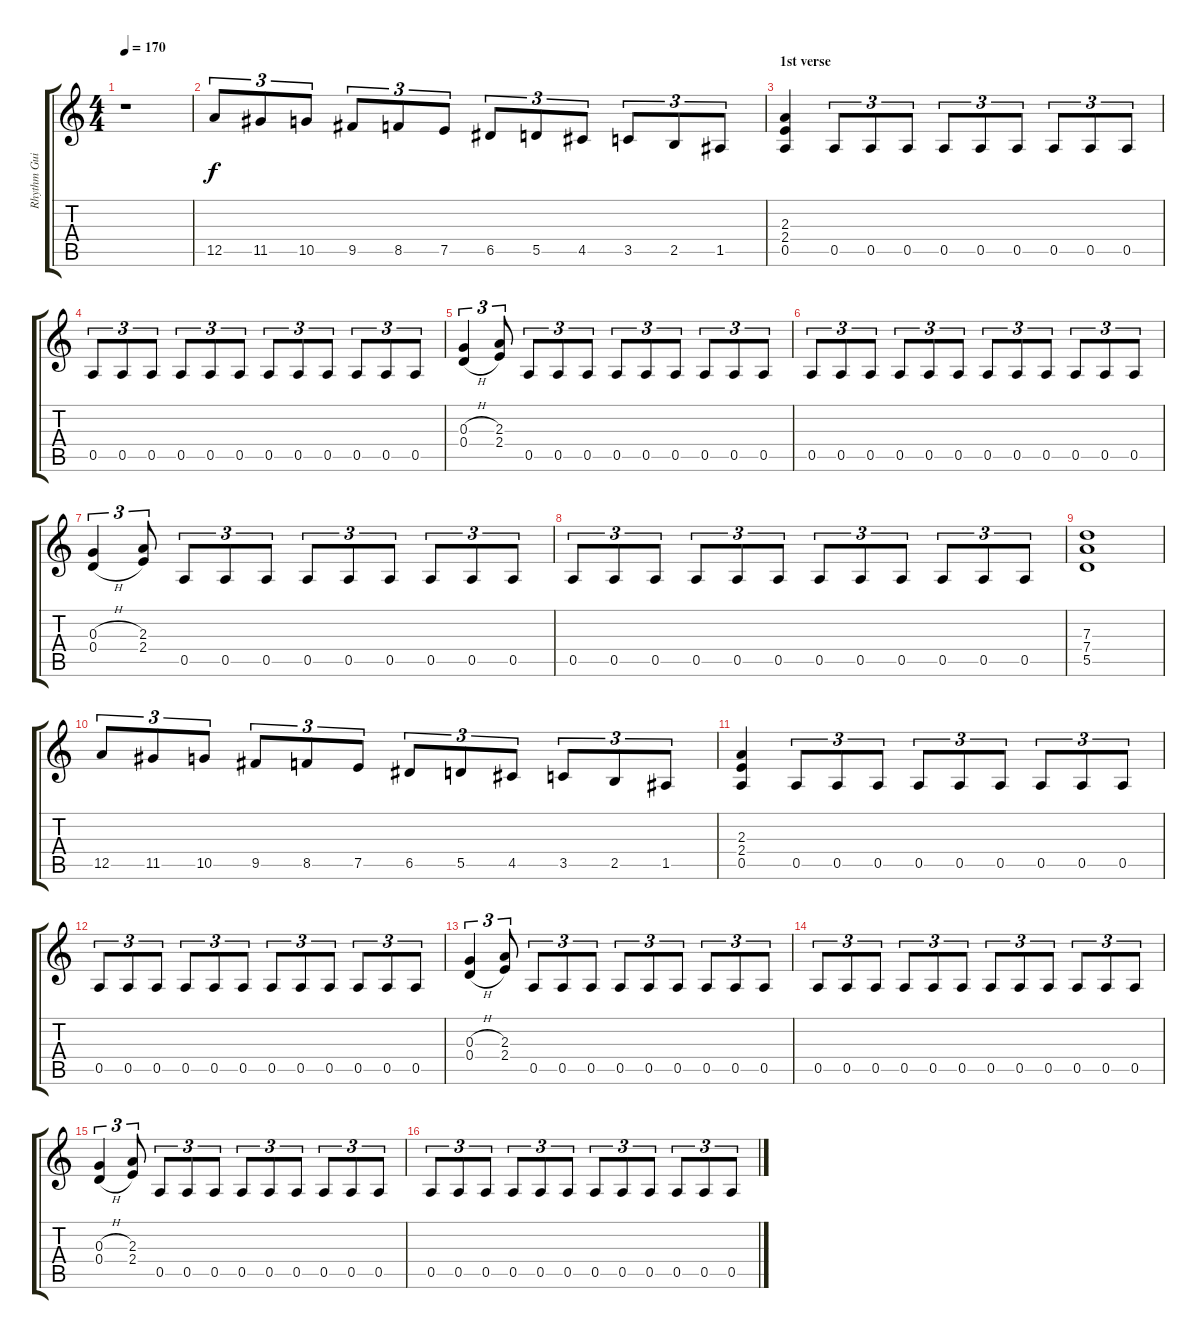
\track ("Rhythm Guitar" "Rhythm Gui") {instrument distortionguitar}
\staff {score tabs}
\tuning (E4 B3 G3 D3 A2 E2) {hide}
\ts (4 4)
\tempo 170
\clef g2
\ks c
r.1{dy f instrument distortionguitar} |
12.5.8{tu (3 2)} 11.5.8{tu (3 2)} 10.5.8{tu (3 2)} 9.5.8{tu (3 2)} 8.5.8{tu (3 2)} 7.5.8{tu (3 2)} 6.5.8{tu (3 2)} 5.5.8{tu (3 2)} 4.5.8{tu (3 2)} 3.5.8{tu (3 2)} 2.5.8{tu (3 2)} 1.5.8{tu (3 2)} |
\section ("" "1st verse")
(2.3 2.4 0.5).4 0.5.8{tu (3 2)} 0.5.8{tu (3 2)} 0.5.8{tu (3 2)} 0.5.8{tu (3 2)} 0.5.8{tu (3 2)} 0.5.8{tu (3 2)} 0.5.8{tu (3 2)} 0.5.8{tu (3 2)} 0.5.8{tu (3 2)} |
0.5.8{tu (3 2)} 0.5.8{tu (3 2)} 0.5.8{tu (3 2)} 0.5.8{tu (3 2)} 0.5.8{tu (3 2)} 0.5.8{tu (3 2)} 0.5.8{tu (3 2)} 0.5.8{tu (3 2)} 0.5.8{tu (3 2)} 0.5.8{tu (3 2)} 0.5.8{tu (3 2)} 0.5.8{tu (3 2)} |
(0.3{h} 0.4{h}).4{tu (3 2)} (2.3 2.4).8{tu (3 2)} 0.5.8{tu (3 2)} 0.5.8{tu (3 2)} 0.5.8{tu (3 2)} 0.5.8{tu (3 2)} 0.5.8{tu (3 2)} 0.5.8{tu (3 2)} 0.5.8{tu (3 2)} 0.5.8{tu (3 2)} 0.5.8{tu (3 2)} |
0.5.8{tu (3 2)} 0.5.8{tu (3 2)} 0.5.8{tu (3 2)} 0.5.8{tu (3 2)} 0.5.8{tu (3 2)} 0.5.8{tu (3 2)} 0.5.8{tu (3 2)} 0.5.8{tu (3 2)} 0.5.8{tu (3 2)} 0.5.8{tu (3 2)} 0.5.8{tu (3 2)} 0.5.8{tu (3 2)} |
(0.3{h} 0.4{h}).4{tu (3 2)} (2.3 2.4).8{tu (3 2)} 0.5.8{tu (3 2)} 0.5.8{tu (3 2)} 0.5.8{tu (3 2)} 0.5.8{tu (3 2)} 0.5.8{tu (3 2)} 0.5.8{tu (3 2)} 0.5.8{tu (3 2)} 0.5.8{tu (3 2)} 0.5.8{tu (3 2)} |
0.5.8{tu (3 2)} 0.5.8{tu (3 2)} 0.5.8{tu (3 2)} 0.5.8{tu (3 2)} 0.5.8{tu (3 2)} 0.5.8{tu (3 2)} 0.5.8{tu (3 2)} 0.5.8{tu (3 2)} 0.5.8{tu (3 2)} 0.5.8{tu (3 2)} 0.5.8{tu (3 2)} 0.5.8{tu (3 2)} |
(7.3 7.4 5.5).1 |
12.5.8{tu (3 2)} 11.5.8{tu (3 2)} 10.5.8{tu (3 2)} 9.5.8{tu (3 2)} 8.5.8{tu (3 2)} 7.5.8{tu (3 2)} 6.5.8{tu (3 2)} 5.5.8{tu (3 2)} 4.5.8{tu (3 2)} 3.5.8{tu (3 2)} 2.5.8{tu (3 2)} 1.5.8{tu (3 2)} |
(2.3 2.4 0.5).4 0.5.8{tu (3 2)} 0.5.8{tu (3 2)} 0.5.8{tu (3 2)} 0.5.8{tu (3 2)} 0.5.8{tu (3 2)} 0.5.8{tu (3 2)} 0.5.8{tu (3 2)} 0.5.8{tu (3 2)} 0.5.8{tu (3 2)} |
0.5.8{tu (3 2)} 0.5.8{tu (3 2)} 0.5.8{tu (3 2)} 0.5.8{tu (3 2)} 0.5.8{tu (3 2)} 0.5.8{tu (3 2)} 0.5.8{tu (3 2)} 0.5.8{tu (3 2)} 0.5.8{tu (3 2)} 0.5.8{tu (3 2)} 0.5.8{tu (3 2)} 0.5.8{tu (3 2)} |
(0.3{h} 0.4{h}).4{tu (3 2)} (2.3 2.4).8{tu (3 2)} 0.5.8{tu (3 2)} 0.5.8{tu (3 2)} 0.5.8{tu (3 2)} 0.5.8{tu (3 2)} 0.5.8{tu (3 2)} 0.5.8{tu (3 2)} 0.5.8{tu (3 2)} 0.5.8{tu (3 2)} 0.5.8{tu (3 2)} |
0.5.8{tu (3 2)} 0.5.8{tu (3 2)} 0.5.8{tu (3 2)} 0.5.8{tu (3 2)} 0.5.8{tu (3 2)} 0.5.8{tu (3 2)} 0.5.8{tu (3 2)} 0.5.8{tu (3 2)} 0.5.8{tu (3 2)} 0.5.8{tu (3 2)} 0.5.8{tu (3 2)} 0.5.8{tu (3 2)} |
(0.3{h} 0.4{h}).4{tu (3 2)} (2.3 2.4).8{tu (3 2)} 0.5.8{tu (3 2)} 0.5.8{tu (3 2)} 0.5.8{tu (3 2)} 0.5.8{tu (3 2)} 0.5.8{tu (3 2)} 0.5.8{tu (3 2)} 0.5.8{tu (3 2)} 0.5.8{tu (3 2)} 0.5.8{tu (3 2)} |
0.5.8{tu (3 2)} 0.5.8{tu (3 2)} 0.5.8{tu (3 2)} 0.5.8{tu (3 2)} 0.5.8{tu (3 2)} 0.5.8{tu (3 2)} 0.5.8{tu (3 2)} 0.5.8{tu (3 2)} 0.5.8{tu (3 2)} 0.5.8{tu (3 2)} 0.5.8{tu (3 2)} 0.5.8{tu (3 2)}
